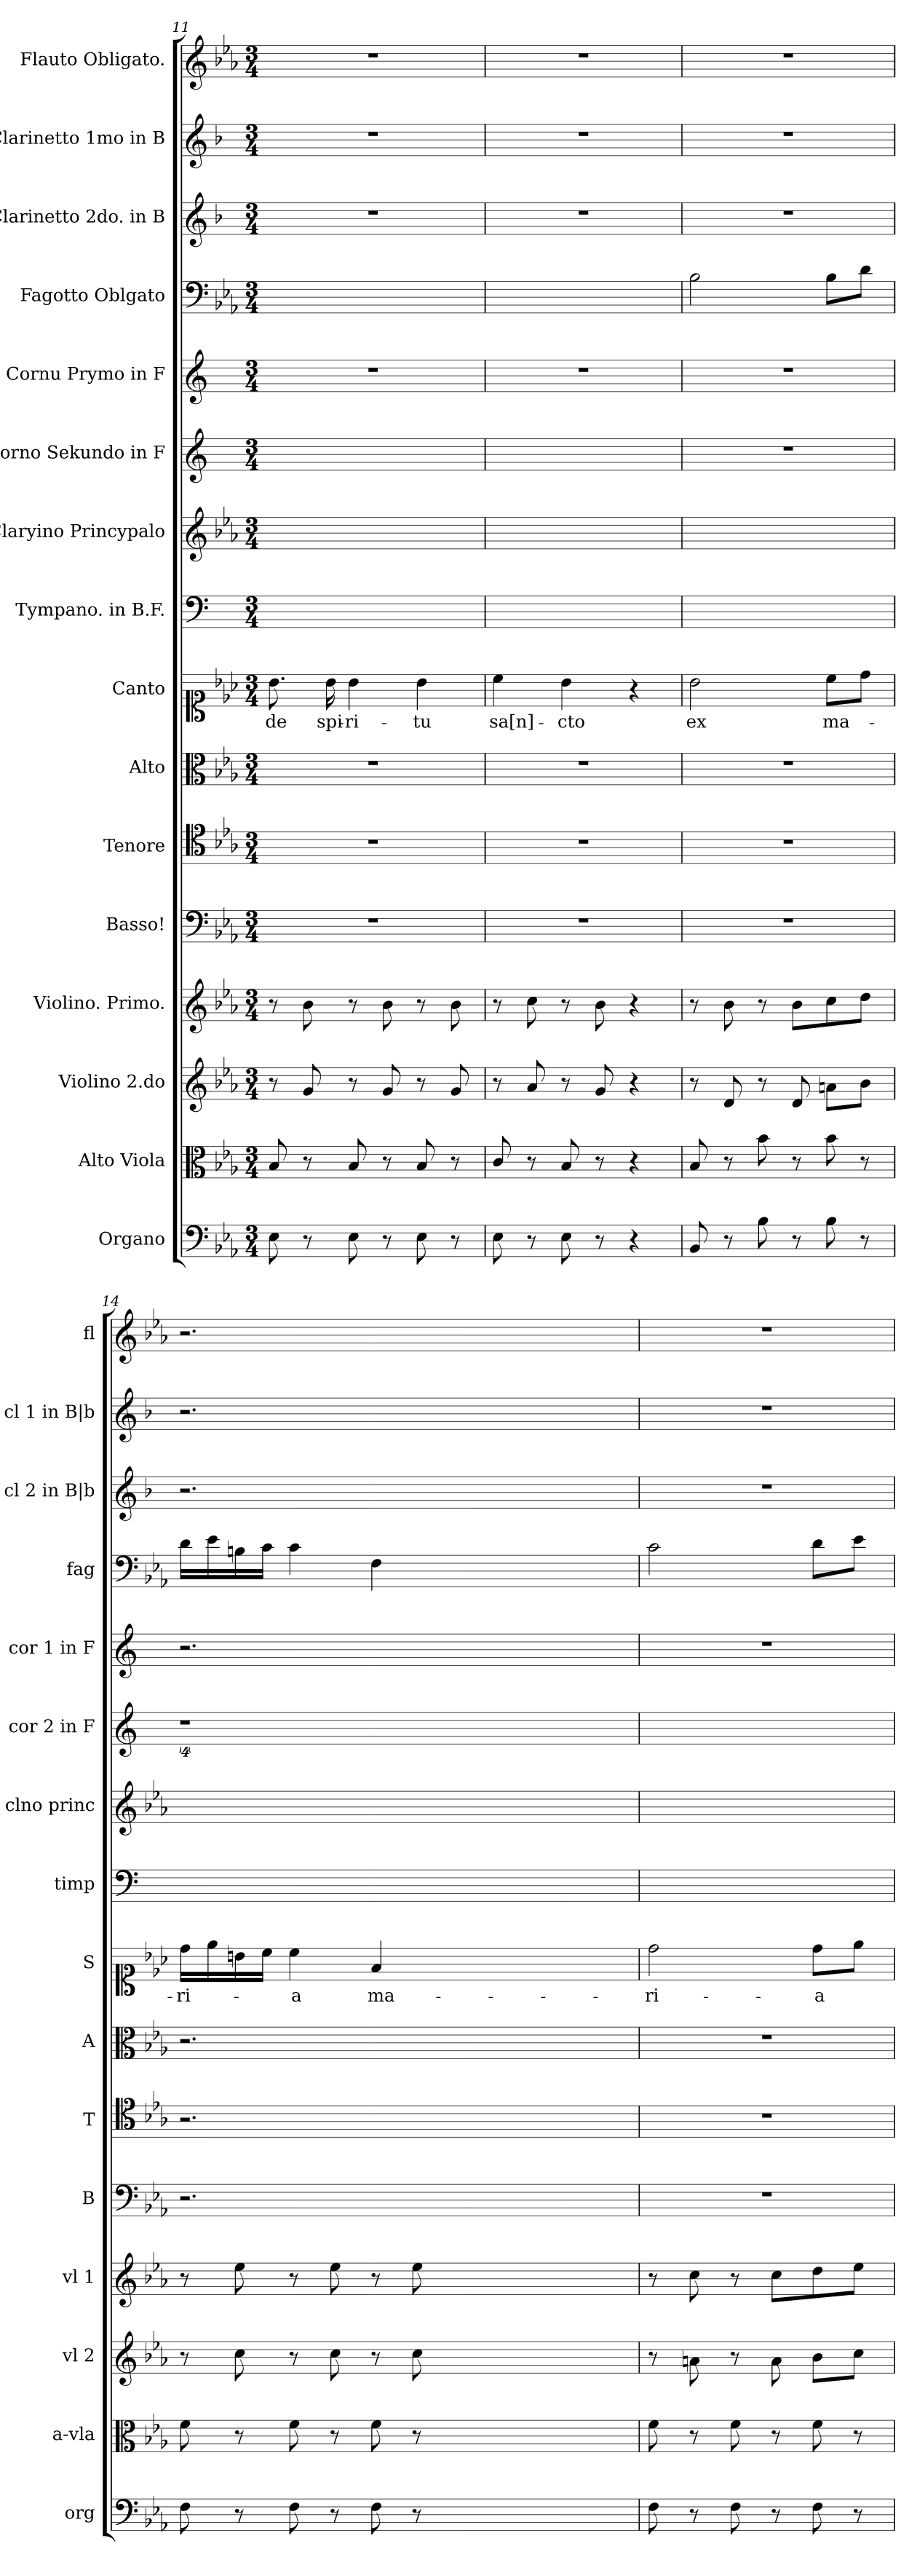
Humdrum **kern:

**kern	**kern	**kern	**kern	**kern	**kern	**kern	**kern	**text	**kern	**kern	**kern	**kern	**kern	**kern	**kern	**kern
*part16	*part15	*part14	*part13	*part12	*part11	*part10	*part9	*part9	*part8	*part7	*part6	*part5	*part4	*part3	*part2	*part1
*staff16	*staff15	*staff14	*staff13	*staff12	*staff11	*staff10	*staff9	*staff9	*staff8	*staff7	*staff6	*staff5	*staff4	*staff3	*staff2	*staff1
*I"Organo	*I"Alto Viola	*I"Violino 2.do	*I"Violino. Primo.	*I"Basso!	*I"Tenore	*I"Alto	*I"Canto	*	*I"Tympano. in B.F.	*I"Claryino Princypalo	*I"Corno Sekundo in F	*I"Cornu Prymo in F	*I"Fagotto Oblgato	*I"Clarinetto 2do. in B	*I"Clarinetto 1mo in B	*I"Flauto Obligato.
*I'org	*I'a-vla	*I'vl 2	*I'vl 1	*I'B	*I'T	*I'A	*I'S	*	*I'timp	*I'clno princ	*I'cor 2 in F	*I'cor 1 in F	*I'fag	*I'cl 2 in B|b	*I'cl 1 in B|b	*I'fl
*clefF4	*clefC3	*clefG2	*clefG2	*clefF4	*clefC4	*clefC3	*clefC1	*	*clefF4	*clefG2	*clefG2	*clefG2	*clefF4	*clefG2	*clefG2	*clefG2
*	*	*	*	*	*	*	*	*	*ITrd-2c-3	*	*ITrd-2c-3	*ITrd-2c-3	*	*ITrd1c2	*ITrd1c2	*
*k[b-e-a-]	*k[b-e-a-]	*k[b-e-a-]	*k[b-e-a-]	*k[b-e-a-]	*k[b-e-a-]	*k[b-e-a-]	*k[b-e-a-]	*	*k[b-e-a-]	*k[b-e-a-]	*k[b-e-a-]	*k[b-e-a-]	*k[b-e-a-]	*k[b-e-a-]	*k[b-e-a-]	*k[b-e-a-]
*E-:	*E-:	*E-:	*E-:	*E-:	*E-:	*E-:	*E-:	*	*	*E-:	*	*	*E-:	*E-:	*E-:	*E-:
*M3/4	*M3/4	*M3/4	*M3/4	*M3/4	*M3/4	*M3/4	*M3/4	*	*M3/4	*M3/4	*M3/4	*M3/4	*M3/4	*M3/4	*M3/4	*M3/4
=11	=11	=11	=11	=11	=11	=11	=11	=11	=11	=11	=11	=11	=11	=11	=11	=11
8E-\	8B-/	8r	8r	2.r	2.r	2.r	8.b-\	de	2.ryy	2.ryy	2.ryy	2.r	2.ryy	2.r	2.r	2.r
8r	8r	8g/	8b-\	.	.	.	.	.	.	.	.	.	.	.	.	.
.	.	.	.	.	.	.	16b-\	spi-	.	.	.	.	.	.	.	.
8E-\	8B-/	8r	8r	.	.	.	4b-\	-ri-	.	.	.	.	.	.	.	.
8r	8r	8g/	8b-\	.	.	.	.	.	.	.	.	.	.	.	.	.
8E-\	8B-/	8r	8r	.	.	.	4b-\	-tu	.	.	.	.	.	.	.	.
8r	8r	8g/	8b-\	.	.	.	.	.	.	.	.	.	.	.	.	.
=12	=12	=12	=12	=12	=12	=12	=12	=12	=12	=12	=12	=12	=12	=12	=12	=12
8E-\	8c/	8r	8r	2.r	2.r	2.r	4cc\	sa[n]-	2.ryy	2.ryy	2.ryy	2.r	2.ryy	2.r	2.r	2.r
8r	8r	8a-/	8cc\	.	.	.	.	.	.	.	.	.	.	.	.	.
8E-\	8B-/	8r	8r	.	.	.	4b-\	-cto	.	.	.	.	.	.	.	.
8r	8r	8g/	8b-\	.	.	.	.	.	.	.	.	.	.	.	.	.
4r	4r	4r	4r	.	.	.	4r	.	.	.	.	.	.	.	.	.
=13	=13	=13	=13	=13	=13	=13	=13	=13	=13	=13	=13	=13	=13	=13	=13	=13
8BB-/	8B-/	8r	8r	2.r	2.r	2.r	2b-\	ex	2.ryy	2.ryy	2.r	2.r	2B-\	2.r	2.r	2.r
8r	8r	8d/	8b-\	.	.	.	.	.	.	.	.	.	.	.	.	.
8B-\	8b-\	8r	8r	.	.	.	.	.	.	.	.	.	.	.	.	.
8r	8r	8d/	8b-\L	.	.	.	.	.	.	.	.	.	.	.	.	.
8B-\	8b-\	8an\L	8cc\	.	.	.	8cc\L	ma-	.	.	.	.	8B-\L	.	.	.
8r	8r	8b-\J	8dd\J	.	.	.	8dd\J	.	.	.	.	.	8d\J	.	.	.
=14	=14	=14	=14	=14	=14	=14	=14	=14	=14	=14	=14	=14	=14	=14	=14	=14
8F\	8f\	8r	8r	2.r	2.r	2.r	16dd\LL	-ri-	2.ryy	2.ryy	4%9r	2.r	16d\LL	2.r	2.r	2.r
.	.	.	.	.	.	.	16ee-\	.	.	.	.	.	16e-\	.	.	.
8r	8r	8cc\	8ee-\	.	.	.	16bn\	.	.	.	.	.	16Bn\	.	.	.
.	.	.	.	.	.	.	16cc\JJ	.	.	.	.	.	16c\JJ	.	.	.
8F\	8f\	8r	8r	.	.	.	4cc\	-a	.	.	.	.	4c\	.	.	.
8r	8r	8cc\	8ee-\	.	.	.	.	.	.	.	.	.	.	.	.	.
8F\	8f\	8r	8r	.	.	.	4f/	ma-	.	.	.	.	4F\	.	.	.
8r	8r	8cc\	8ee-\	.	.	.	.	.	.	.	.	.	.	.	.	.
1.ryy	1.ryy	1.ryy	1.ryy	1.ryy	1.ryy	1.ryy	1.ryy	.	1.ryy	1.ryy	.	1.ryy	1.ryy	1.ryy	1.ryy	1.ryy
=15	=15	=15	=15	=15	=15	=15	=15	=15	=15	=15	=15	=15	=15	=15	=15	=15
8F\	8f\	8r	8r	2.r	2.r	2.r	2dd\	-ri-	2.ryy	2.ryy	2.ryy	2.r	2c\	2.r	2.r	2.r
8r	8r	8an\	8cc\	.	.	.	.	.	.	.	.	.	.	.	.	.
8F\	8f\	8r	8r	.	.	.	.	.	.	.	.	.	.	.	.	.
8r	8r	8a\	8cc\L	.	.	.	.	.	.	.	.	.	.	.	.	.
8F\	8f\	8b-\L	8dd\	.	.	.	8dd\L	-a	.	.	.	.	8d\L	.	.	.
8r	8r	8cc\J	8ee-\J	.	.	.	8ee-\J	.	.	.	.	.	8e-\J	.	.	.
=	=	=	=	=	=	=	=	=	=	=	=	=	=	=	=	=
*-	*-	*-	*-	*-	*-	*-	*-	*-	*-	*-	*-	*-	*-	*-	*-	*-
